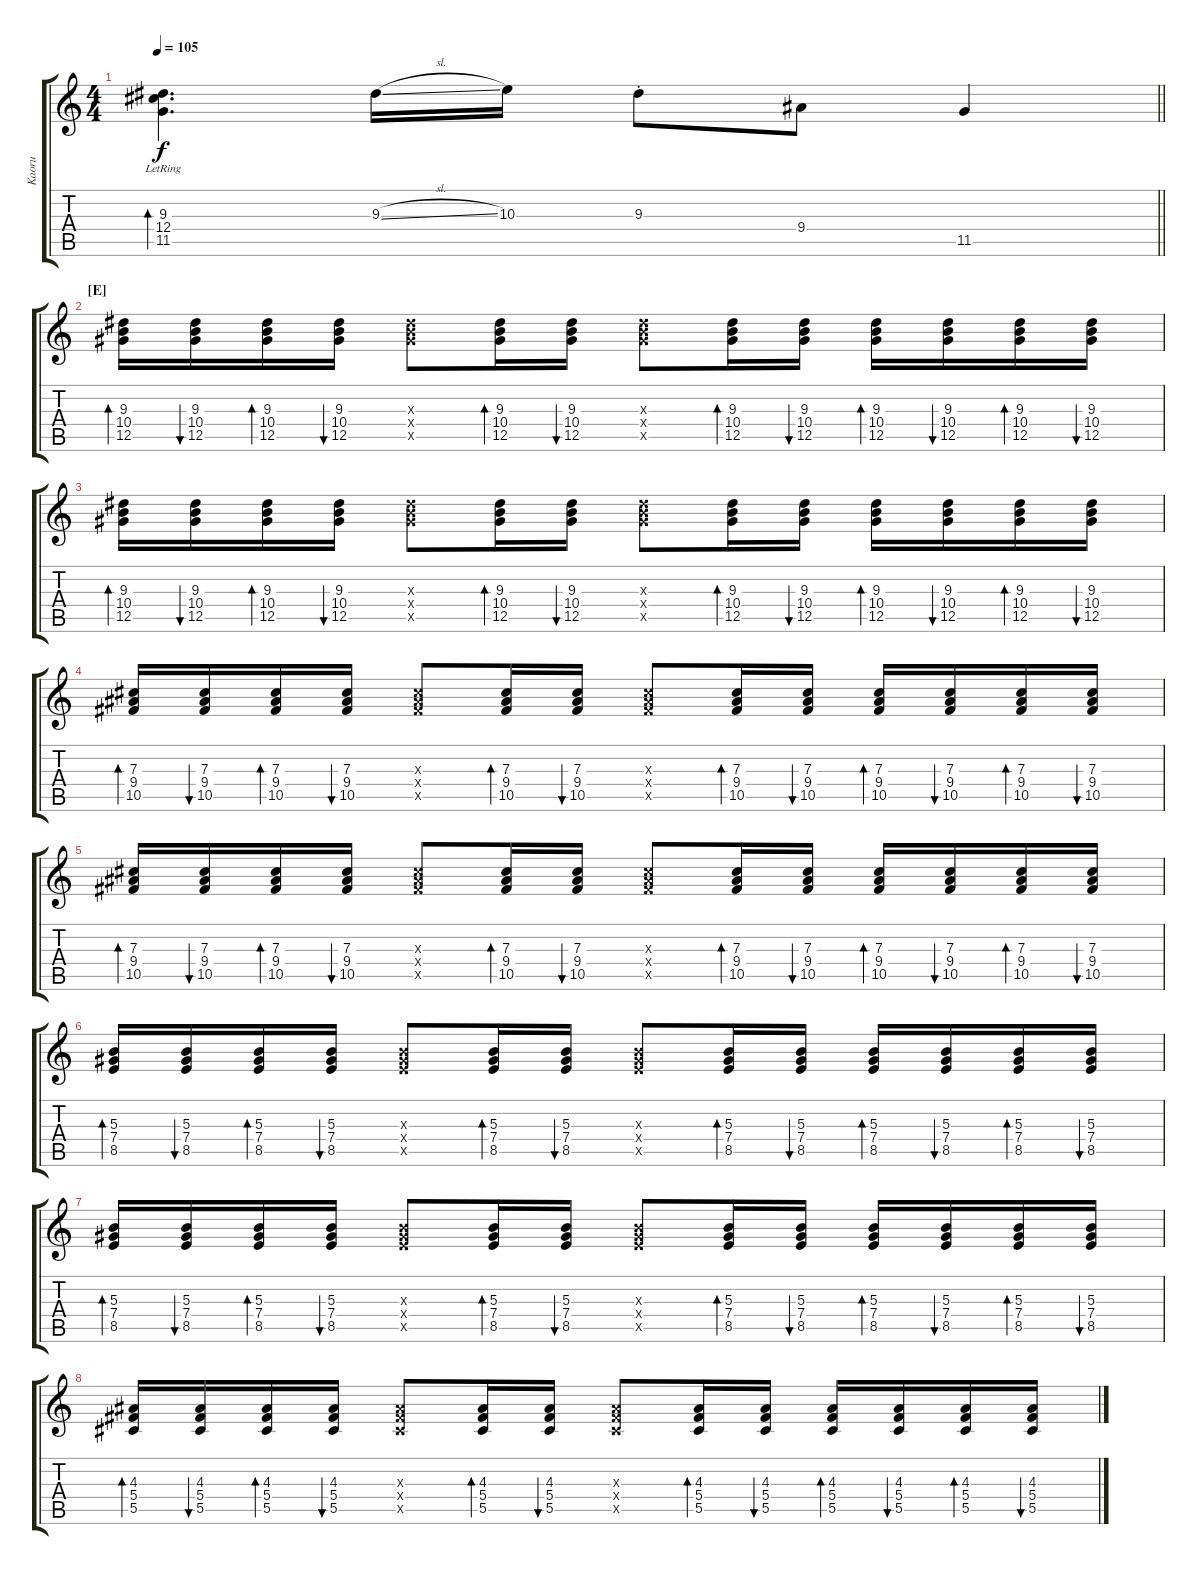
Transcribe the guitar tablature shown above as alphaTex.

\track ("Kaoru" "Kaoru") {instrument acousticguitarsteel}
\staff {score tabs}
\tuning (Eb4 Bb3 Gb3 Db3 Ab2 Db2) {hide}
\ts (4 4)
\tempo 105
\clef g2
\barLineRight lightlight
\ks c
(9.3{lr} 12.4{lr} 11.5).4{d bd 240 dy f} 9.3{sl}.16 10.3.16 9.3{st}.8 9.4.8 11.5.4 |
\section ("" "[E]")
(9.3 10.4 12.5).16{bd 60} (9.3 10.4 12.5).16{bu 60} (9.3 10.4 12.5).16{bd 60} (9.3 10.4 12.5).16{bu 60} (9.3{x} 10.4{x} 12.5{x}).8 (9.3 10.4 12.5).16{bd 60} (9.3 10.4 12.5).16{bu 60} (9.3{x} 10.4{x} 12.5{x}).8 (9.3 10.4 12.5).16{bd 60} (9.3 10.4 12.5).16{bu 60} (9.3 10.4 12.5).16{bd 60} (9.3 10.4 12.5).16{bu 60} (9.3 10.4 12.5).16{bd 60} (9.3 10.4 12.5).16{bu 60} |
(9.3 10.4 12.5).16{bd 60} (9.3 10.4 12.5).16{bu 60} (9.3 10.4 12.5).16{bd 60} (9.3 10.4 12.5).16{bu 60} (9.3{x} 10.4{x} 12.5{x}).8 (9.3 10.4 12.5).16{bd 60} (9.3 10.4 12.5).16{bu 60} (9.3{x} 10.4{x} 12.5{x}).8 (9.3 10.4 12.5).16{bd 60} (9.3 10.4 12.5).16{bu 60} (9.3 10.4 12.5).16{bd 60} (9.3 10.4 12.5).16{bu 60} (9.3 10.4 12.5).16{bd 60} (9.3 10.4 12.5).16{bu 60} |
(7.3 9.4 10.5).16{bd 60} (7.3 9.4 10.5).16{bu 60} (7.3 9.4 10.5).16{bd 60} (7.3 9.4 10.5).16{bu 60} (7.3{x} 9.4{x} 10.5{x}).8 (7.3 9.4 10.5).16{bd 60} (7.3 9.4 10.5).16{bu 60} (7.3{x} 9.4{x} 10.5{x}).8 (7.3 9.4 10.5).16{bd 60} (7.3 9.4 10.5).16{bu 60} (7.3 9.4 10.5).16{bd 60} (7.3 9.4 10.5).16{bu 60} (7.3 9.4 10.5).16{bd 60} (7.3 9.4 10.5).16{bu 60} |
(7.3 9.4 10.5).16{bd 60} (7.3 9.4 10.5).16{bu 60} (7.3 9.4 10.5).16{bd 60} (7.3 9.4 10.5).16{bu 60} (7.3{x} 9.4{x} 10.5{x}).8 (7.3 9.4 10.5).16{bd 60} (7.3 9.4 10.5).16{bu 60} (7.3{x} 9.4{x} 10.5{x}).8 (7.3 9.4 10.5).16{bd 60} (7.3 9.4 10.5).16{bu 60} (7.3 9.4 10.5).16{bd 60} (7.3 9.4 10.5).16{bu 60} (7.3 9.4 10.5).16{bd 60} (7.3 9.4 10.5).16{bu 60} |
(5.3 7.4 8.5).16{bd 60} (5.3 7.4 8.5).16{bu 60} (5.3 7.4 8.5).16{bd 60} (5.3 7.4 8.5).16{bu 60} (5.3{x} 7.4{x} 8.5{x}).8 (5.3 7.4 8.5).16{bd 60} (5.3 7.4 8.5).16{bu 60} (5.3{x} 7.4{x} 8.5{x}).8 (5.3 7.4 8.5).16{bd 60} (5.3 7.4 8.5).16{bu 60} (5.3 7.4 8.5).16{bd 60} (5.3 7.4 8.5).16{bu 60} (5.3 7.4 8.5).16{bd 60} (5.3 7.4 8.5).16{bu 60} |
(5.3 7.4 8.5).16{bd 60} (5.3 7.4 8.5).16{bu 60} (5.3 7.4 8.5).16{bd 60} (5.3 7.4 8.5).16{bu 60} (5.3{x} 7.4{x} 8.5{x}).8 (5.3 7.4 8.5).16{bd 60} (5.3 7.4 8.5).16{bu 60} (5.3{x} 7.4{x} 8.5{x}).8 (5.3 7.4 8.5).16{bd 60} (5.3 7.4 8.5).16{bu 60} (5.3 7.4 8.5).16{bd 60} (5.3 7.4 8.5).16{bu 60} (5.3 7.4 8.5).16{bd 60} (5.3 7.4 8.5).16{bu 60} |
(4.3 5.4 5.5).16{bd 60} (4.3 5.4 5.5).16{bu 60} (4.3 5.4 5.5).16{bd 60} (4.3 5.4 5.5).16{bu 60} (4.3{x} 5.4{x} 5.5{x}).8 (4.3 5.4 5.5).16{bd 60} (4.3 5.4 5.5).16{bu 60} (4.3{x} 5.4{x} 5.5{x}).8 (4.3 5.4 5.5).16{bd 60} (4.3 5.4 5.5).16{bu 60} (4.3 5.4 5.5).16{bd 60} (4.3 5.4 5.5).16{bu 60} (4.3 5.4 5.5).16{bd 60} (4.3 5.4 5.5).16{bu 60}
